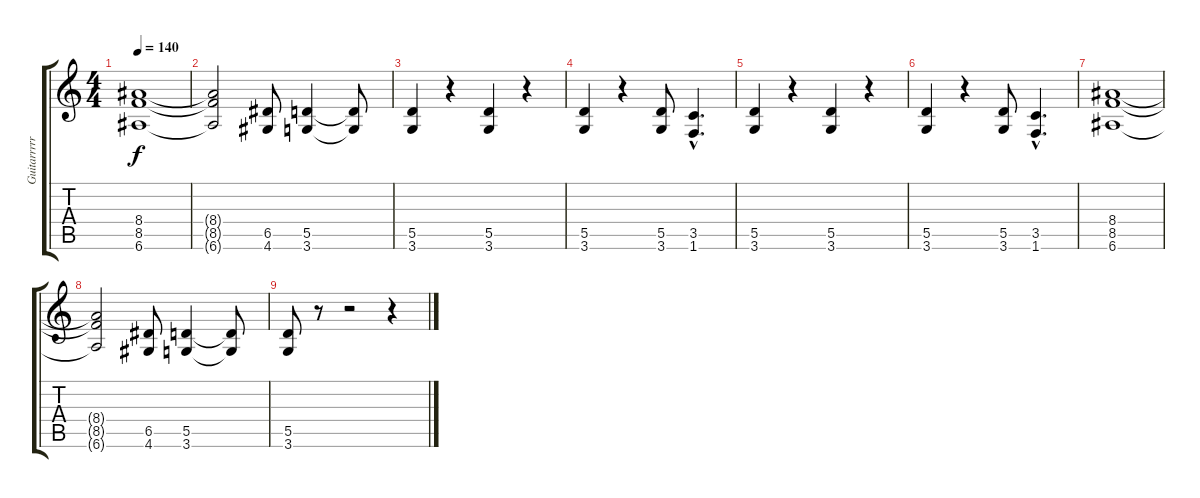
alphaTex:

\track ("Guitarrrrrrrrrr" "Guitarrrrr") {instrument distortionguitar}
\staff {score tabs}
\tuning (E4 B3 G3 D3 A2 E2) {hide}
\ts (4 4)
\tempo 140
\clef g2
\ks c
(8.4 8.5 6.6).1{dy f} |
(8.4{t} 8.5{t} 6.6{t}).2 (6.5 4.6).8 (5.5 3.6).4 (5.5{t} 3.6{t}).8 |
(5.5 3.6).4 r.4 (5.5 3.6).4 r.4 |
(5.5 3.6).4 r.4 (5.5 3.6).8 (3.5{hac} 1.6{hac}).4{d} |
(5.5 3.6).4 r.4 (5.5 3.6).4 r.4 |
(5.5 3.6).4 r.4 (5.5 3.6).8 (3.5{hac} 1.6{hac}).4{d} |
(8.4 8.5 6.6).1 |
(8.4{t} 8.5{t} 6.6{t}).2 (6.5 4.6).8 (5.5 3.6).4 (5.5{t} 3.6{t}).8 |
(5.5 3.6).8 r.8 r.2 r.4
